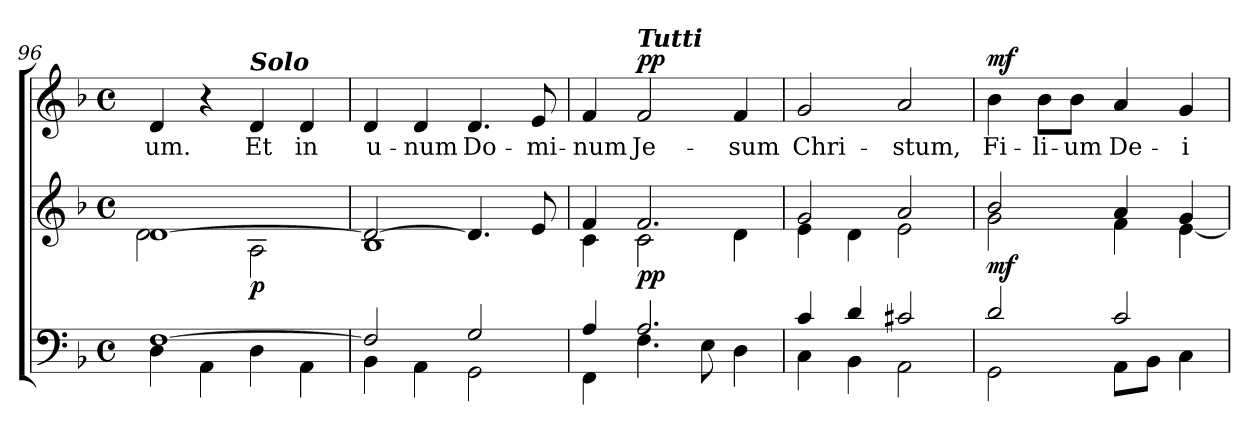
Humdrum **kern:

**kern	**kern	**dynam	**kern	**text	**dynam
*part2	*part2	*part2	*part1	*part1	*part1
*staff3	*staff2	*staff2/3	*staff1	*staff1	*staff1
*clefF4	*clefG2	*	*clefG2	*	*
*k[b-]	*k[b-]	*	*k[b-]	*	*
*F:	*F:	*	*F:	*	*
*M4/4	*M4/4	*	*M4/4	*	*
*met(c)	*met(c)	*	*met(c)	*	*
=96	=96	=96	=96	=96	=96
*^	*^	*	*	*	*
!	!	!	!	!	!	!LO:LY:b	!
[>1F	4D\	[>1d	2d\	.	4d/	-um.	.
.	4AA\	.	.	.	4r	.	.
!	!	!	!	!	!LO:TX:a:Bi:t=Solo	!	!
!	!	!	!	!LO:DY:b	!	!LO:LY:b	!
.	4D\	.	2A\	p	4d/	Et	.
!	!	!	!	!	!	!LO:LY:b	!
.	4AA\	.	.	.	4d/	in	.
=97	=97	=97	=97	=97	=97	=97	=97
!	!	!	!	!	!	!LO:LY:b	!
2F/]	4BB-\	2d/_	1B-	.	4d/	u-	.
!	!	!	!	!	!	!LO:LY:b	!
.	4AA\	.	.	.	4d/	-num	.
!	!	!	!	!	!	!LO:LY:b	!
2G/	2GG\	4.d/]	.	.	4.d/	Do-	.
!	!	!	!	!	!	!LO:LY:b	!
.	.	8e/	.	.	8e/	-mi-	.
=98	=98	=98	=98	=98	=98	=98	=98
!	!	!	!	!	!	!LO:LY:b	!
4A/	4FF\	4f/	4c\	.	4f/	-num	.
!	!	!	!	!	!LO:TX:a:Bi:t=Tutti	!	!
!	!	!	!	!LO:DY:b	!	!LO:LY:b	!LO:DY:a
2.A/	4.F\	2.f/	2c\	pp	2f/	Je-	pp
.	8E\	.	.	.	.	.	.
!	!	!	!	!	!	!LO:LY:b	!
.	4D\	.	4d\	.	4f/	-sum	.
!!LO:LB:g=z
=99	=99	=99	=99	=99	=99	=99	=99
!	!	!	!	!	!	!LO:LY:b	!
4c/	4C\	2g/	4e\	.	2g/	Chri-	.
4d/	4BB-\	.	4d\	.	.	.	.
!	!	!	!	!	!	!LO:LY:b	!
2c#X/	2AA\	2a/	2e\	.	2a/	-stum,	.
=100	=100	=100	=100	=100	=100	=100	=100
!	!	!	!	!LO:DY:b	!	!LO:LY:b	!LO:DY:a
2d/	2GG\	2b-/	2g\	mf	4b-\	Fi-	mf
!	!	!	!	!	!	!LO:LY:b	!
.	.	.	.	.	8b-\L	-li-	.
!	!	!	!	!	!	!LO:LY:b	!
.	.	.	.	.	8b-\J	-um	.
!	!	!	!	!	!	!LO:LY:b	!
2c/	8AA\L	4a/	4f\	.	4a/	De-	.
.	8BB-\J	.	.	.	.	.	.
!	!	!	!	!	!	!LO:LY:b	!
.	4C\	4g/	[<4e\	.	4g/	-i	.
*v	*v	*	*	*	*	*	*
*	*v	*v	*	*	*	*
=	=	=	=	=	=
*-	*-	*-	*-	*-	*-
